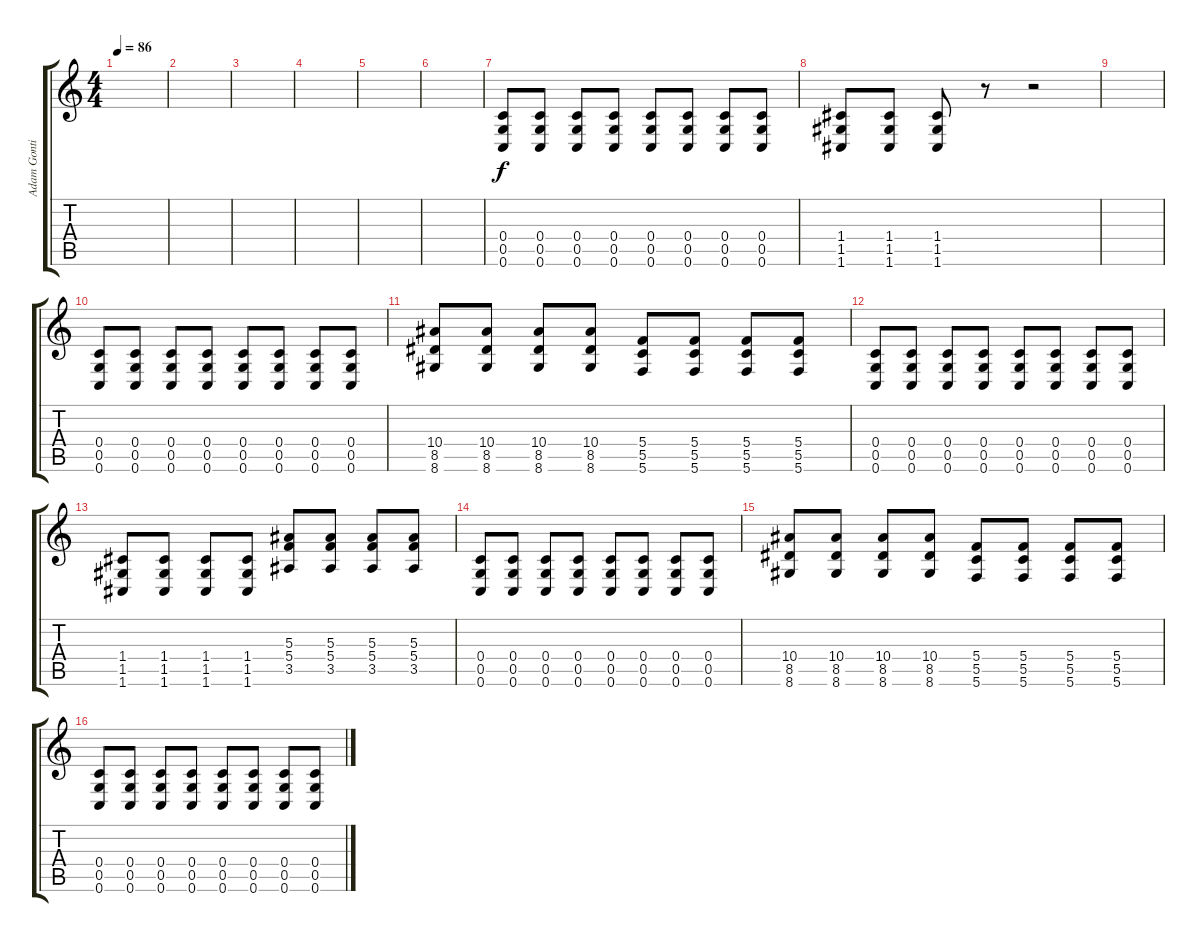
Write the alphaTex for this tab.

\track ("Adam Gontier" "Adam Gonti") {instrument electricguitarclean}
\staff {score tabs}
\tuning (D4 A3 F3 C3 G2 C2) {hide}
\ts (4 4)
\tempo 86
\clef g2
\ks c
|
|
|
|
|
|
(0.4 0.5 0.6).8{dy f} (0.4 0.5 0.6).8 (0.4 0.5 0.6).8 (0.4 0.5 0.6).8 (0.4 0.5 0.6).8 (0.4 0.5 0.6).8 (0.4 0.5 0.6).8 (0.4 0.5 0.6).8 |
(1.4 1.5 1.6).8 (1.4 1.5 1.6).8 (1.4 1.5 1.6).8 r.8 r.2 |
|
(0.4 0.5 0.6).8{instrument distortionguitar} (0.4 0.5 0.6).8 (0.4 0.5 0.6).8 (0.4 0.5 0.6).8 (0.4 0.5 0.6).8 (0.4 0.5 0.6).8 (0.4 0.5 0.6).8 (0.4 0.5 0.6).8 |
(10.4 8.5 8.6).8 (10.4 8.5 8.6).8 (10.4 8.5 8.6).8 (10.4 8.5 8.6).8 (5.4 5.5 5.6).8 (5.4 5.5 5.6).8 (5.4 5.5 5.6).8 (5.4 5.5 5.6).8 |
(0.4 0.5 0.6).8 (0.4 0.5 0.6).8 (0.4 0.5 0.6).8 (0.4 0.5 0.6).8 (0.4 0.5 0.6).8 (0.4 0.5 0.6).8 (0.4 0.5 0.6).8 (0.4 0.5 0.6).8 |
(1.4 1.5 1.6).8 (1.4 1.5 1.6).8 (1.4 1.5 1.6).8 (1.4 1.5 1.6).8 (5.3 5.4 3.5).8 (5.3 5.4 3.5).8 (5.3 5.4 3.5).8 (5.3 5.4 3.5).8 |
(0.4 0.5 0.6).8{instrument distortionguitar} (0.4 0.5 0.6).8 (0.4 0.5 0.6).8 (0.4 0.5 0.6).8 (0.4 0.5 0.6).8 (0.4 0.5 0.6).8 (0.4 0.5 0.6).8 (0.4 0.5 0.6).8 |
(10.4 8.5 8.6).8 (10.4 8.5 8.6).8 (10.4 8.5 8.6).8 (10.4 8.5 8.6).8 (5.4 5.5 5.6).8 (5.4 5.5 5.6).8 (5.4 5.5 5.6).8 (5.4 5.5 5.6).8 |
(0.4 0.5 0.6).8 (0.4 0.5 0.6).8 (0.4 0.5 0.6).8 (0.4 0.5 0.6).8 (0.4 0.5 0.6).8 (0.4 0.5 0.6).8 (0.4 0.5 0.6).8 (0.4 0.5 0.6).8
